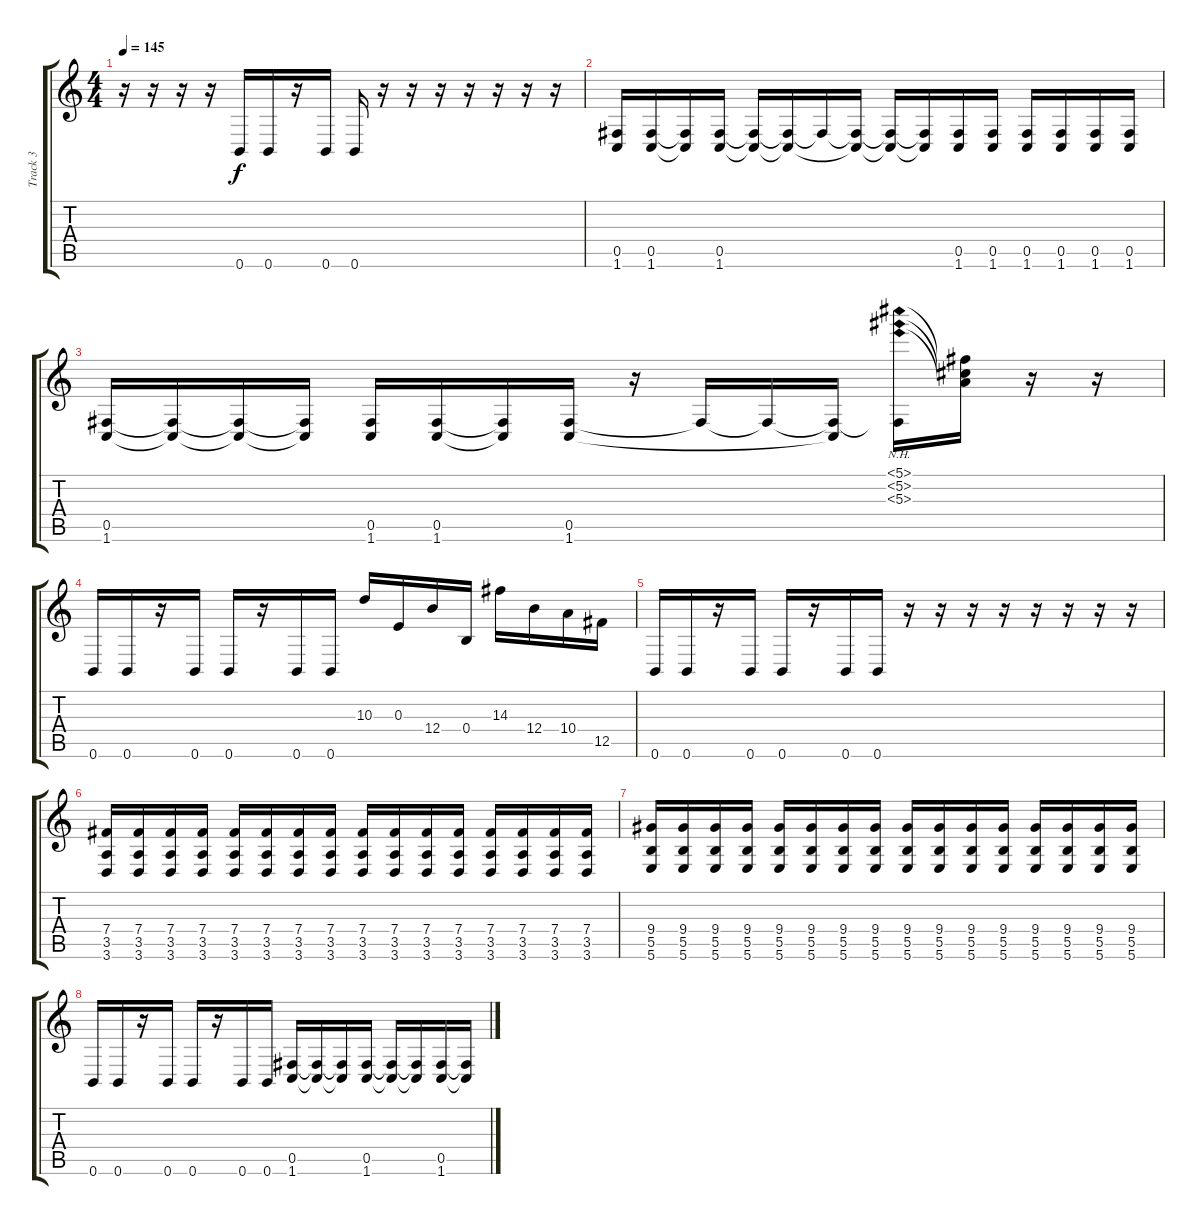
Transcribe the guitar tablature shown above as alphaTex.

\track ("Track 3" "Track 3") {instrument distortionguitar}
\staff {score tabs}
\tuning (Db4 Ab3 E3 B2 Gb2 B1) {hide}
\ts (4 4)
\tempo 145
\clef g2
\ks c
r.16{dy f} r.16 r.16 r.16 0.6.16 0.6.16 r.16 0.6.16 0.6.16 r.16 r.16 r.16 r.16 r.16 r.16 r.16 |
(0.5 1.6).16 (0.5 1.6).16 (0.5{t} 1.6{t}).16 (0.5 1.6).16 (0.5{t} 1.6{t}).16 (0.5{t} 1.6{t}).16 0.5{t}.16 (0.5{t} 1.6{t}).16 (0.5{t} 1.6{t}).16 (0.5{t} 1.6{t}).16 (0.5 1.6).16 (0.5 1.6).16 (0.5 1.6).16 (0.5 1.6).16 (0.5 1.6).16 (0.5 1.6).16 |
(0.5 1.6).16 (0.5{t} 1.6{t}).16 (0.5{t} 1.6{t}).16 (0.5{t} 1.6{t}).16 (0.5 1.6).16 (0.5 1.6).16 (0.5{t} 1.6{t}).16 (0.5 1.6).16 r.16 0.5{t}.16 0.5{t}.16 (0.5{t} 1.6{t}).16 (5.1{nh} 5.2{nh} 5.3{nh} 0.5{t}).16 (5.1{t} 5.2{t} 5.3{t}).16 r.16 r.16 |
0.6.16 0.6.16 r.16 0.6.16 0.6.16 r.16 0.6.16 0.6.16 10.3.16 0.3.16 12.4.16 0.4.16 14.3.16 12.4.16 10.4.16 12.5.16 |
0.6.16 0.6.16 r.16 0.6.16 0.6.16 r.16 0.6.16 0.6.16 r.16 r.16 r.16 r.16 r.16 r.16 r.16 r.16 |
(7.4 3.5 3.6).16 (7.4 3.5 3.6).16 (7.4 3.5 3.6).16 (7.4 3.5 3.6).16 (7.4 3.5 3.6).16 (7.4 3.5 3.6).16 (7.4 3.5 3.6).16 (7.4 3.5 3.6).16 (7.4 3.5 3.6).16 (7.4 3.5 3.6).16 (7.4 3.5 3.6).16 (7.4 3.5 3.6).16 (7.4 3.5 3.6).16 (7.4 3.5 3.6).16 (7.4 3.5 3.6).16 (7.4 3.5 3.6).16 |
(9.4 5.5 5.6).16 (9.4 5.5 5.6).16 (9.4 5.5 5.6).16 (9.4 5.5 5.6).16 (9.4 5.5 5.6).16 (9.4 5.5 5.6).16 (9.4 5.5 5.6).16 (9.4 5.5 5.6).16 (9.4 5.5 5.6).16 (9.4 5.5 5.6).16 (9.4 5.5 5.6).16 (9.4 5.5 5.6).16 (9.4 5.5 5.6).16 (9.4 5.5 5.6).16 (9.4 5.5 5.6).16 (9.4 5.5 5.6).16 |
0.6.16 0.6.16 r.16 0.6.16 0.6.16 r.16 0.6.16 0.6.16 (0.5 1.6).16 (0.5{t} 1.6{t}).16 (0.5{t} 1.6{t}).16 (0.5 1.6).16 (0.5{t} 1.6{t}).16 (0.5{t} 1.6{t}).16 (0.5 1.6).16 (0.5{t} 1.6{t}).16
